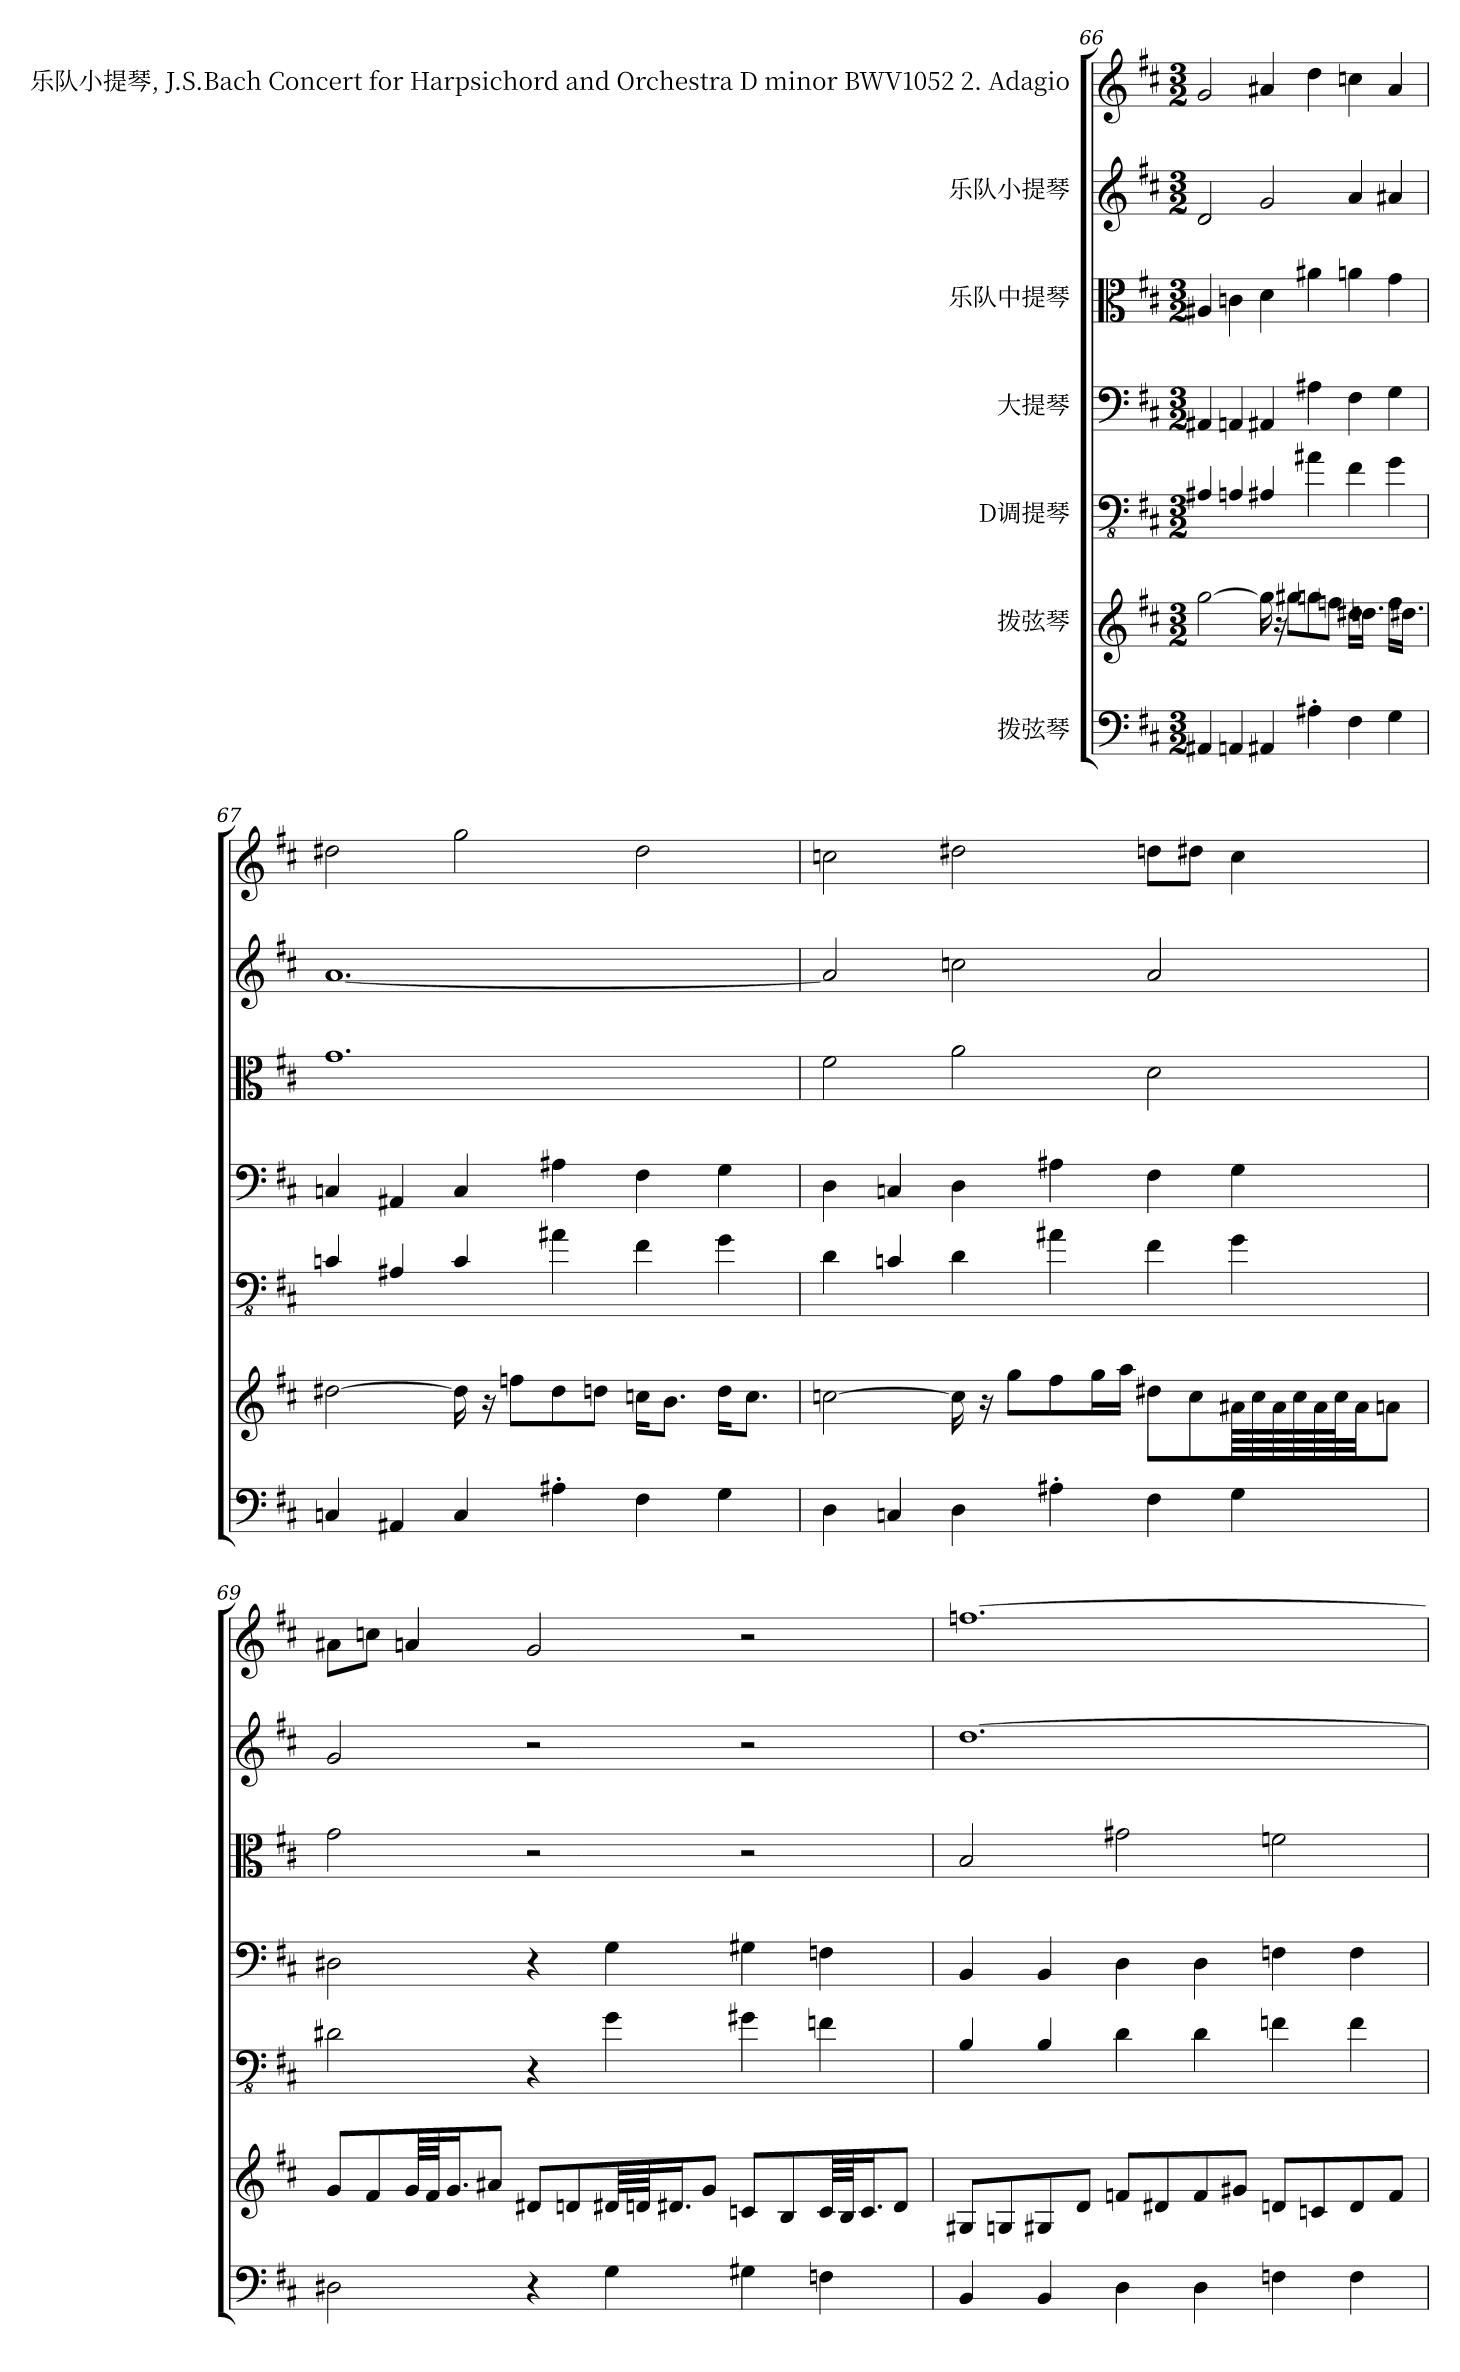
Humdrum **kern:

**kern	**kern	**kern	**kern	**kern	**kern	**kern
*part7	*part6	*part5	*part4	*part3	*part2	*part1
*staff7	*staff6	*staff5	*staff4	*staff3	*staff2	*staff1
*I"拨弦琴	*I"拨弦琴	*I"D调提琴	*I"大提琴	*I"乐队中提琴	*I"乐队小提琴	*I"乐队小提琴, J.S.Bach Concert for Harpsichord and Orchestra D minor BWV1052 2. Adagio
!!LO:PB:g=z
*clefF4	*clefG2	*clefFv4	*clefF4	*clefC3	*clefG2	*clefG2
*	*	*ITrd7c12	*	*	*	*
*k[f#c#]	*k[f#c#]	*k[f#c#]	*k[f#c#]	*k[f#c#]	*k[f#c#]	*k[f#c#]
*M3/2	*M3/2	*M3/2	*M3/2	*M3/2	*M3/2	*M3/2
=66	=66	=66	=66	=66	=66	=66
4AA#X/	[2gg\	4AAA#X/	4AA#X/	4A#X/	2d/	2g/
4AAn/	.	4AAAn/	4AAn/	4cn\	.	.
4AA#X/	16gg\]	4AAA#X/	4AA#X/	4d\	2g/	4a#X/
.	16r	.	.	.	.	.
.	8gg#X\L	.	.	.	.	.
4A#X'\	8ggn\	4AA#X\	4A#X\	4a#X\	.	4dd\
.	8ffn\J	.	.	.	.	.
4F#\	16dd#X\KL	4FF#\	4F#\	4an\	4a/	4ccn\
.	8.ddn\J	.	.	.	.	.
4G\	16ff\KL	4GG\	4G\	4g\	4a#X/	4a#/
.	8.dd#X\J	.	.	.	.	.
=67	=67	=67	=67	=67	=67	=67
4Cn/	[2dd#X\	4CCn/	4Cn/	1.g	[1.a	2dd#X\
4AA#X/	.	4AAA#X/	4AA#X/	.	.	.
4C/	16dd#\]	4CC/	4C/	.	.	2gg\
.	16r	.	.	.	.	.
.	8ffn\L	.	.	.	.	.
4A#X'\	8dd#\	4AA#X\	4A#X\	.	.	.
.	8ddn\J	.	.	.	.	.
4F#\	16ccn\KL	4FF#\	4F#\	.	.	2dd#\
.	8.b\J	.	.	.	.	.
4G\	16dd\KL	4GG\	4G\	.	.	.
.	8.cc\J	.	.	.	.	.
!!LO:PB:g=z
=68	=68	=68	=68	=68	=68	=68
4D\	[2ccn\	4DD\	4D\	2f#\	2a/]	2ccn\
4Cn/	.	4CCn/	4Cn/	.	.	.
4D\	16cc\]	4DD\	4D\	2a\	2ccn\	2dd#X\
.	16r	.	.	.	.	.
.	8gg\L	.	.	.	.	.
4A#X'\	8ff#\	4AA#X\	4A#X\	.	.	.
.	16gg\L	.	.	.	.	.
.	16aa\JJ	.	.	.	.	.
4F#\	8dd#X\L	4FF#\	4F#\	2d\	2a/	8ddn\L
.	8cc\	.	.	.	.	8dd#X\J
4G\	64a#X\LLL	4GG\	4G\	.	.	4cc\
.	64cc\	.	.	.	.	.
.	64a#\	.	.	.	.	.
.	64cc\	.	.	.	.	.
.	64a#\	.	.	.	.	.
.	64cc\J	.	.	.	.	.
.	32a#\JJ	.	.	.	.	.
.	8an\J	.	.	.	.	.
!!LO:PB:g=z
=69	=69	=69	=69	=69	=69	=69
2D#X\	8g/L	2DD#X\	2D#X\	2g\	2g/	8a#X\L
.	8f#/	.	.	.	.	8ccn\J
.	64g/LLL	.	.	.	.	4an/
.	64f#/JJ	.	.	.	.	.
.	16.g/J	.	.	.	.	.
.	8a#X/J	.	.	.	.	.
4r	8d#X/L	4r	4r	2r	2r	2g/
.	8dn/	.	.	.	.	.
4G\	64d#X/LLL	4GG\	4G\	.	.	.
.	64dn/JJ	.	.	.	.	.
.	16.d#X/J	.	.	.	.	.
.	8g/J	.	.	.	.	.
4G#X\	8cn/L	4GG#X\	4G#X\	2r	2r	2r
.	8B/	.	.	.	.	.
4Fn\	64c/LLL	4FFn\	4Fn\	.	.	.
.	64B/JJ	.	.	.	.	.
.	16.c/J	.	.	.	.	.
.	8d#/J	.	.	.	.	.
!!LO:PB:g=z
=70	=70	=70	=70	=70	=70	=70
4BB/	8G#X/L	4BBB/	4BB/	2B/	[1.dd	[1.ffn
.	8Gn/	.	.	.	.	.
4BB/	8G#X/	4BBB/	4BB/	.	.	.
.	8d/J	.	.	.	.	.
4D\	8fn/L	4DD\	4D\	2g#X\	.	.
.	8d#X/	.	.	.	.	.
4D\	8f/	4DD\	4D\	.	.	.
.	8g#X/J	.	.	.	.	.
4Fn\	8dn/L	4FFn\	4Fn\	2fn\	.	.
.	8cn/	.	.	.	.	.
4F\	8d/	4FF\	4F\	.	.	.
.	8f/J	.	.	.	.	.
=	=	=	=	=	=	=
*-	*-	*-	*-	*-	*-	*-
